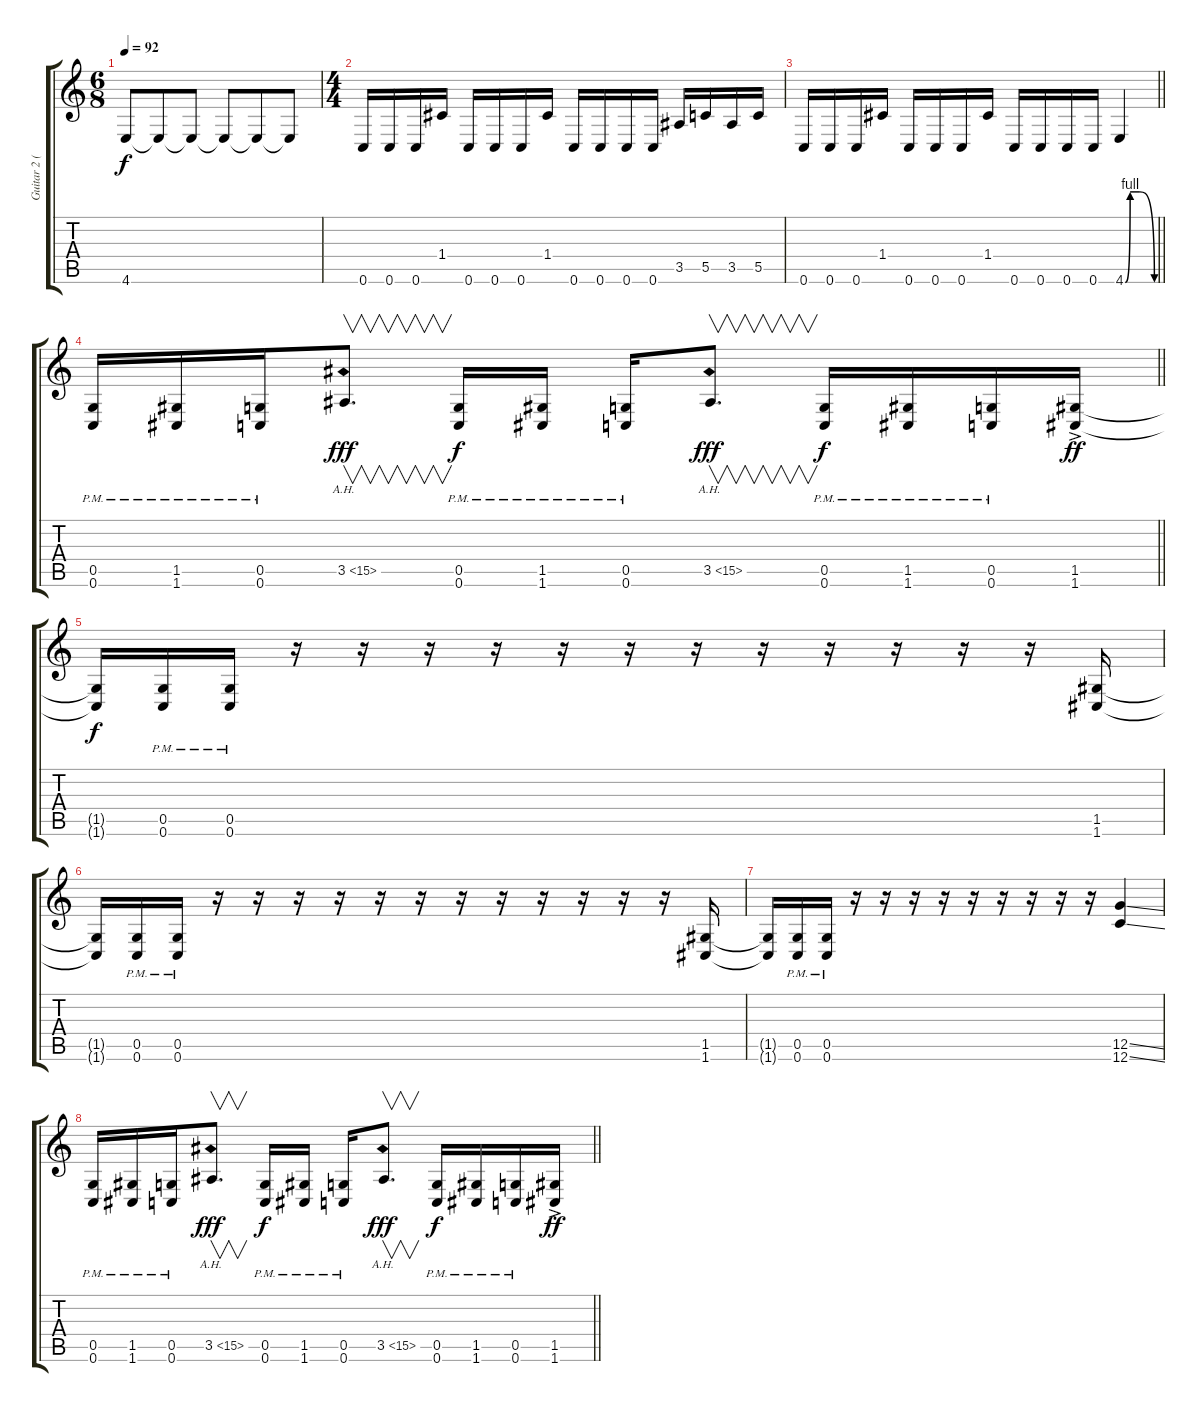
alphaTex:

\track ("Guitar 2 (Distorted- Tuck)" "Guitar 2 (") {instrument distortionguitar}
\staff {score tabs}
\tuning (D4 A3 F3 C3 G2 C2) {hide}
\ts (6 8)
\tempo 92
\clef g2
\ks c
4.6{t}.8{dy f} 4.6{t}.8 4.6{t}.8 4.6{t}.8 4.6{t}.8 4.6{t}.8 |
\ts (4 4)
0.6.16 0.6.16 0.6.16 1.4.16 0.6.16 0.6.16 0.6.16 1.4.16 0.6.16 0.6.16 0.6.16 0.6.16 3.5.16 5.5.16 3.5.16 5.5.16 |
\barLineRight lightlight
0.6.16 0.6.16 0.6.16 1.4.16 0.6.16 0.6.16 0.6.16 1.4.16 0.6.16 0.6.16 0.6.16 0.6.16 4.6{be (custom 0 0 10 4 20 4 30 4 60 0)}.4 |
\barLineRight lightlight
(0.5{pm} 0.6{pm}).16 (1.5{pm} 1.6{pm}).16 (0.5{pm} 0.6{pm}).16 3.5{ah 12}.8{v d dy fff} (0.5{pm} 0.6{pm}).16{dy f} (1.5{pm} 1.6{pm}).16 (0.5{pm} 0.6{pm}).16 3.5{ah 12}.8{v d dy fff} (0.5{pm} 0.6{pm}).16{dy f} (1.5{pm} 1.6{pm}).16 (0.5{pm} 0.6{pm}).16 (1.5 1.6{ac}).16{dy ff} |
(1.5{t} 1.6{t}).16{dy f} (0.5{pm} 0.6{pm}).16 (0.5{pm} 0.6{pm}).16 r.16 r.16 r.16 r.16 r.16 r.16 r.16 r.16 r.16 r.16 r.16 r.16 (1.5 1.6).16 |
(1.5{t} 1.6{t}).16 (0.5{pm} 0.6{pm}).16 (0.5{pm} 0.6{pm}).16 r.16 r.16 r.16 r.16 r.16 r.16 r.16 r.16 r.16 r.16 r.16 r.16 (1.5 1.6).16 |
(1.5{t} 1.6{t}).16 (0.5{pm} 0.6{pm}).16 (0.5{pm} 0.6{pm}).16 r.16 r.16 r.16 r.16 r.16 r.16 r.16 r.16 r.16 (12.5{ss} 12.6{ss}).4 |
\barLineRight lightlight
(0.5{pm} 0.6{pm}).16 (1.5{pm} 1.6{pm}).16 (0.5{pm} 0.6{pm}).16 3.5{ah 12}.8{v d dy fff} (0.5{pm} 0.6{pm}).16{dy f} (1.5{pm} 1.6{pm}).16 (0.5{pm} 0.6{pm}).16 3.5{ah 12}.8{v d dy fff} (0.5{pm} 0.6{pm}).16{dy f} (1.5{pm} 1.6{pm}).16 (0.5{pm} 0.6{pm}).16 (1.5 1.6{ac}).16{dy ff}
